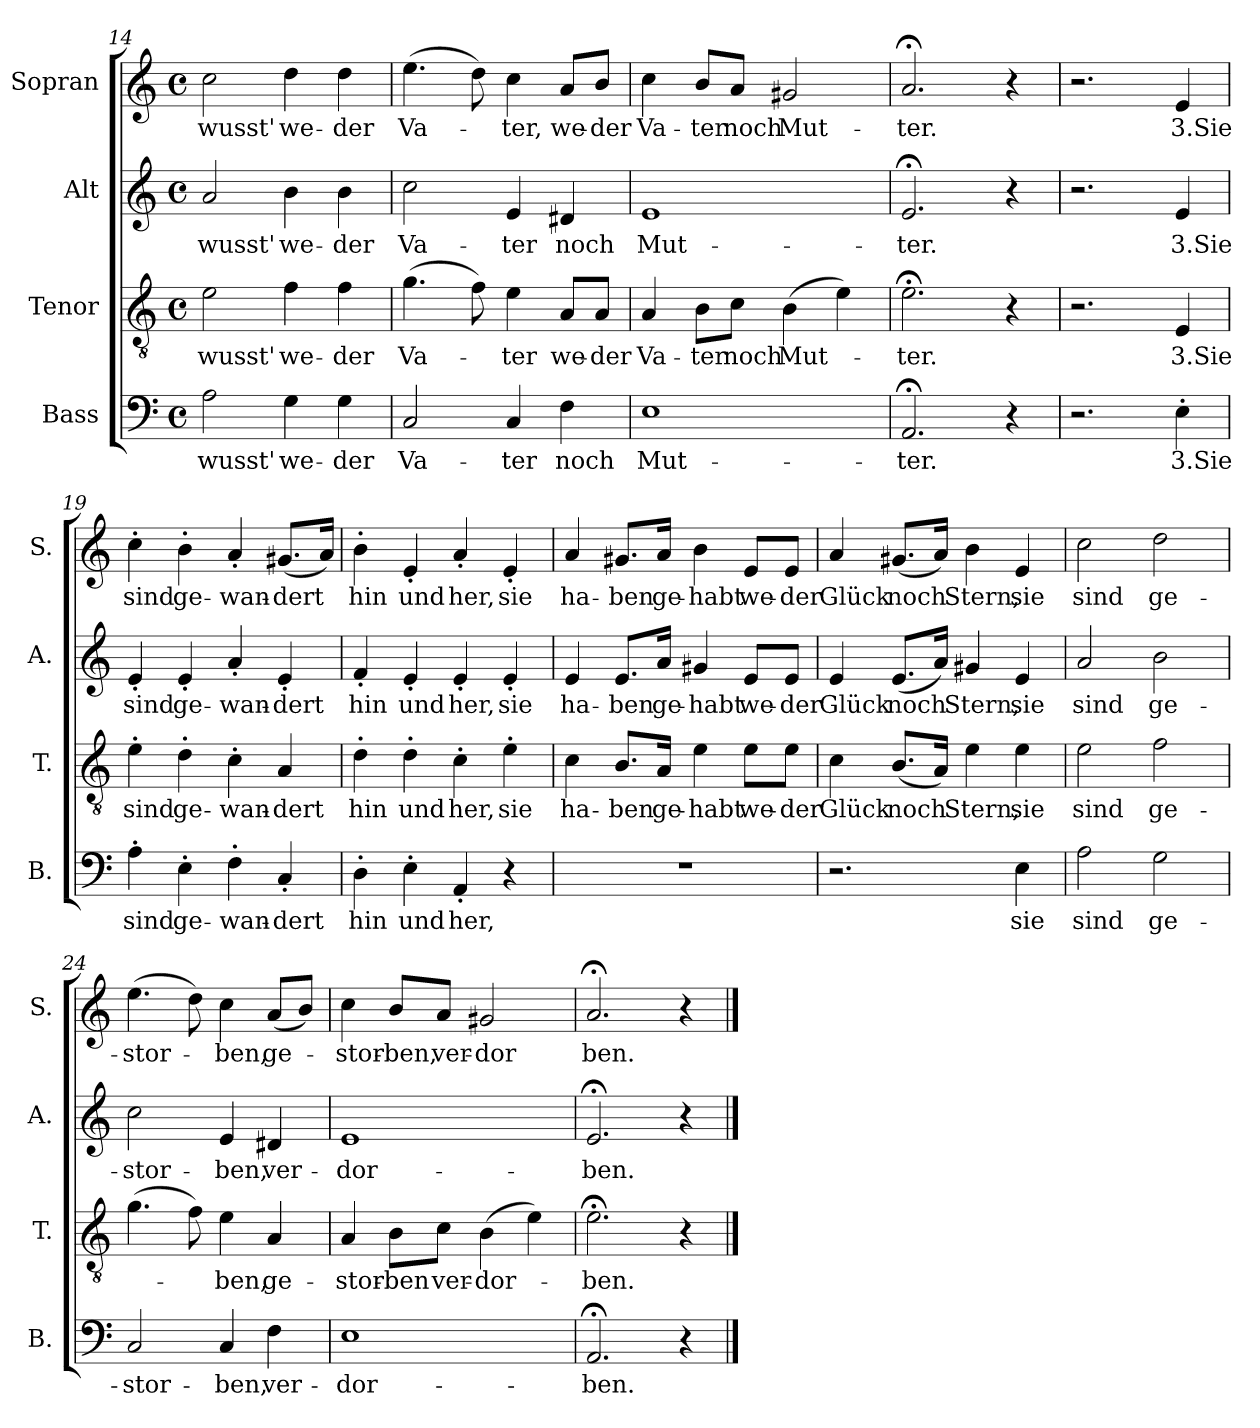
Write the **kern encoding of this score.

**kern	**text	**kern	**text	**kern	**text	**kern	**text
*part4	*part4	*part3	*part3	*part2	*part2	*part1	*part1
*staff4	*staff4	*staff3	*staff3	*staff2	*staff2	*staff1	*staff1
*I"Bass	*	*I"Tenor	*	*I"Alt	*	*I"Sopran	*
*I'B.	*	*I'T.	*	*I'A.	*	*I'S.	*
*clefF4	*	*clefGv2	*	*clefG2	*	*clefG2	*
*k[]	*	*k[]	*	*k[]	*	*k[]	*
*M4/4	*	*M4/4	*	*M4/4	*	*M4/4	*
*met(c)	*	*met(c)	*	*met(c)	*	*met(c)	*
=14	=14	=14	=14	=14	=14	=14	=14
!	!LO:LY:b	!	!LO:LY:b	!	!LO:LY:b	!	!LO:LY:b
2A\	wusst'	2e\	wusst'	2a/	wusst'	2cc\	wusst'
!	!LO:LY:b	!	!LO:LY:b	!	!LO:LY:b	!	!LO:LY:b
4G\	we-	4f\	we-	4b\	we-	4dd\	we-
!	!LO:LY:b	!	!LO:LY:b	!	!LO:LY:b	!	!LO:LY:b
4G\	-der	4f\	-der	4b\	-der	4dd\	-der
=15	=15	=15	=15	=15	=15	=15	=15
!	!LO:LY:b	!	!LO:LY:b	!	!LO:LY:b	!	!LO:LY:b
2C/	Va-	(>4.g\	Va-	2cc\	Va-	(>4.ee\	Va-
.	.	8f\)	.	.	.	8dd\)	.
!	!LO:LY:b	!	!LO:LY:b	!	!LO:LY:b	!	!LO:LY:b
4C/	-ter	4e\	-ter	4e/	-ter	4cc\	-ter,
!	!LO:LY:b	!	!LO:LY:b	!	!LO:LY:b	!	!LO:LY:b
4F\	noch	8A/L	we-	4d#X/	noch	8a/L	we-
!	!	!	!LO:LY:b	!	!	!	!LO:LY:b
.	.	8A/J	-der	.	.	8b/J	-der
!!LO:LB:g=z
=16	=16	=16	=16	=16	=16	=16	=16
!	!LO:LY:b	!	!LO:LY:b	!	!LO:LY:b	!	!LO:LY:b
1E	Mut-	4A/	Va-	1e	Mut-	4cc\	Va-
!	!	!	!LO:LY:b	!	!	!	!LO:LY:b
.	.	8B\L	-ter	.	.	8b/L	-ter
!	!	!	!LO:LY:b	!	!	!	!LO:LY:b
.	.	8c\J	noch	.	.	8a/J	noch
!	!	!	!LO:LY:b	!	!	!	!LO:LY:b
.	.	(>4B\	Mut-	.	.	2g#X/	Mut-
.	.	4e\)	.	.	.	.	.
=17	=17	=17	=17	=17	=17	=17	=17
!	!LO:LY:b	!	!LO:LY:b	!	!LO:LY:b	!	!LO:LY:b
2.AA;</	-ter.	2.e;<\	-ter.	2.e;</	-ter.	2.a;</	-ter.
4r	.	4r	.	4r	.	4r	.
=18	=18	=18	=18	=18	=18	=18	=18
2.r	.	2.r	.	2.r	.	2.r	.
!	!LO:LY:b	!	!LO:LY:b	!	!LO:LY:b	!	!LO:LY:b
4E'\	3.Sie	4E/	3.Sie	4e/	3.Sie	4e/	3.Sie
=19	=19	=19	=19	=19	=19	=19	=19
!	!LO:LY:b	!	!LO:LY:b	!	!LO:LY:b	!	!LO:LY:b
4A'\	sind	4e'\	sind	4e'/	sind	4cc'\	sind
!	!LO:LY:b	!	!LO:LY:b	!	!LO:LY:b	!	!LO:LY:b
4E'\	ge-	4d'\	ge-	4e'/	ge-	4b'\	ge-
!	!LO:LY:b	!	!LO:LY:b	!	!LO:LY:b	!	!LO:LY:b
4F'\	-wan-	4c'\	-wan-	4a'/	-wan-	4a'/	-wan-
!	!LO:LY:b	!	!LO:LY:b	!	!LO:LY:b	!	!LO:LY:b
4C'/	-dert	4A/	-dert	4e'/	-dert	(<8.g#X/L	-dert
.	.	.	.	.	.	16a/Jk)	.
=20	=20	=20	=20	=20	=20	=20	=20
!	!LO:LY:b	!	!LO:LY:b	!	!LO:LY:b	!	!LO:LY:b
4D'\	hin	4d'\	hin	4f'/	hin	4b'\	hin
!	!LO:LY:b	!	!LO:LY:b	!	!LO:LY:b	!	!LO:LY:b
4E'\	und	4d'\	und	4e'/	und	4e'/	und
!	!LO:LY:b	!	!LO:LY:b	!	!LO:LY:b	!	!LO:LY:b
4AA'/	her,	4c'\	her,	4e'/	her,	4a'/	her,
!	!	!	!LO:LY:b	!	!LO:LY:b	!	!LO:LY:b
4r	.	4e'\	sie	4e'/	sie	4e'/	sie
=21	=21	=21	=21	=21	=21	=21	=21
!	!	!	!LO:LY:b	!	!LO:LY:b	!	!LO:LY:b
1r	.	4c\	ha-	4e/	ha-	4a/	ha-
!	!	!	!LO:LY:b	!	!LO:LY:b	!	!LO:LY:b
.	.	8.B/L	-ben	8.e/L	-ben	8.g#X/L	-ben
!	!	!	!LO:LY:b	!	!LO:LY:b	!	!LO:LY:b
.	.	16A/Jk	ge-	16a/Jk	ge-	16a/Jk	ge-
!	!	!	!LO:LY:b	!	!LO:LY:b	!	!LO:LY:b
.	.	4e\	-habt	4g#X/	-habt	4b\	-habt
!	!	!	!LO:LY:b	!	!LO:LY:b	!	!LO:LY:b
.	.	8e\L	we-	8e/L	we-	8e/L	we-
!	!	!	!LO:LY:b	!	!LO:LY:b	!	!LO:LY:b
.	.	8e\J	-der	8e/J	-der	8e/J	-der
!!LO:PB:g=z
=22	=22	=22	=22	=22	=22	=22	=22
!	!	!	!LO:LY:b	!	!LO:LY:b	!	!LO:LY:b
2.r	.	4c\	Glück	4e/	Glück	4a/	Glück
!	!	!	!LO:LY:b	!	!LO:LY:b	!	!LO:LY:b
.	.	(<8.B/L	noch	(<8.e/L	noch	(<8.g#X/L	noch
.	.	16A/Jk)	.	16a/Jk)	.	16a/Jk)	.
!	!	!	!LO:LY:b	!	!LO:LY:b	!	!LO:LY:b
.	.	4e\	Stern,	4g#X/	Stern,	4b\	Stern,
!	!LO:LY:b	!	!LO:LY:b	!	!LO:LY:b	!	!LO:LY:b
4E\	sie	4e\	sie	4e/	sie	4e/	sie
=23	=23	=23	=23	=23	=23	=23	=23
!	!LO:LY:b	!	!LO:LY:b	!	!LO:LY:b	!	!LO:LY:b
2A\	sind	2e\	sind	2a/	sind	2cc\	sind
!	!LO:LY:b	!	!LO:LY:b	!	!LO:LY:b	!	!LO:LY:b
2G\	ge-	2f\	ge-	2b\	ge-	2dd\	ge-
=24	=24	=24	=24	=24	=24	=24	=24
!	!LO:LY:b	!	!	!	!LO:LY:b	!	!LO:LY:b
2C/	-stor-	(>4.g\	.	2cc\	-stor-	(>4.ee\	-stor-
.	.	8f\)	.	.	.	8dd\)	.
!	!LO:LY:b	!	!LO:LY:b	!	!LO:LY:b	!	!LO:LY:b
4C/	-ben,	4e\	-ben,	4e/	-ben,	4cc\	ben,
!	!LO:LY:b	!	!LO:LY:b	!	!LO:LY:b	!	!LO:LY:b
4F\	ver-	4A/	ge-	4d#X/	ver-	(<8a/L	ge-
.	.	.	.	.	.	8b/J)	.
=25	=25	=25	=25	=25	=25	=25	=25
!	!LO:LY:b	!	!LO:LY:b	!	!LO:LY:b	!	!LO:LY:b
1E	-dor-	4A/	-stor-	1e	-dor-	4cc\	-stor-
!	!	!	!LO:LY:b	!	!	!	!LO:LY:b
.	.	8B\L	-ben	.	.	8b/L	-ben,
!	!	!	!LO:LY:b	!	!	!	!LO:LY:b
.	.	8c\J	ver-	.	.	8a/J	ver-
!	!	!	!LO:LY:b	!	!	!	!LO:LY:b
.	.	(>4B\	-dor-	.	.	2g#X/	-dor
.	.	4e\)	.	.	.	.	.
=26	=26	=26	=26	=26	=26	=26	=26
!	!LO:LY:b	!	!LO:LY:b	!	!LO:LY:b	!	!LO:LY:b
2.AA;</	-ben.	2.e;<\	-ben.	2.e;</	-ben.	2.a;</	-ben.
4r	.	4r	.	4r	.	4r	.
==	==	==	==	==	==	==	==
*-	*-	*-	*-	*-	*-	*-	*-
